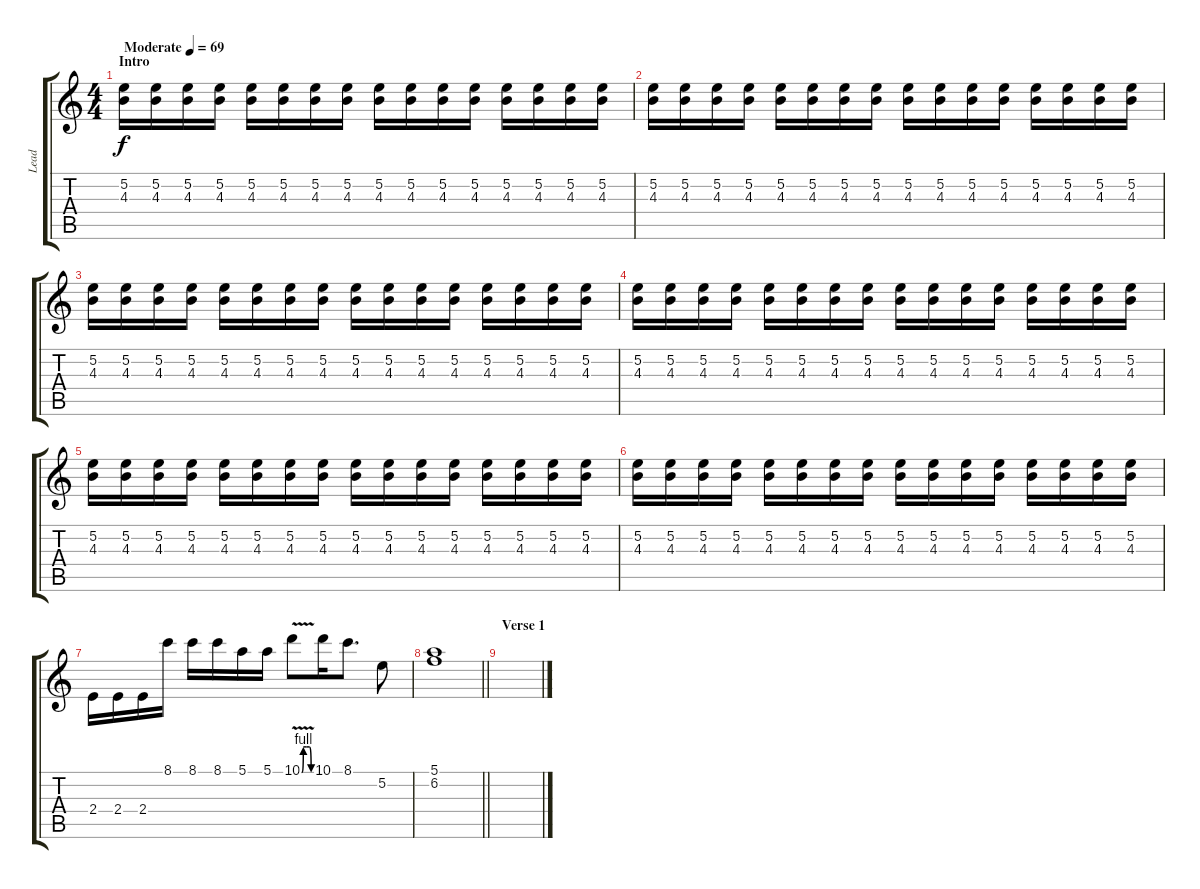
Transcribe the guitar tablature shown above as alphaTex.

\track ("Lead" "Lead") {instrument electricguitarclean}
\staff {score tabs}
\tuning (E4 B3 G3 D3 A2 E2) {hide}
\ts (4 4)
\section ("" "Intro")
\tempo (69 "Moderate")
\clef g2
\ks c
(5.2 4.3).16{dy f instrument electricguitarclean} (5.2 4.3).16 (5.2 4.3).16 (5.2 4.3).16 (5.2 4.3).16 (5.2 4.3).16 (5.2 4.3).16 (5.2 4.3).16 (5.2 4.3).16 (5.2 4.3).16 (5.2 4.3).16 (5.2 4.3).16 (5.2 4.3).16 (5.2 4.3).16 (5.2 4.3).16 (5.2 4.3).16 |
(5.2 4.3).16 (5.2 4.3).16 (5.2 4.3).16 (5.2 4.3).16 (5.2 4.3).16 (5.2 4.3).16 (5.2 4.3).16 (5.2 4.3).16 (5.2 4.3).16 (5.2 4.3).16 (5.2 4.3).16 (5.2 4.3).16 (5.2 4.3).16 (5.2 4.3).16 (5.2 4.3).16 (5.2 4.3).16 |
(5.2 4.3).16 (5.2 4.3).16 (5.2 4.3).16 (5.2 4.3).16 (5.2 4.3).16 (5.2 4.3).16 (5.2 4.3).16 (5.2 4.3).16 (5.2 4.3).16 (5.2 4.3).16 (5.2 4.3).16 (5.2 4.3).16 (5.2 4.3).16 (5.2 4.3).16 (5.2 4.3).16 (5.2 4.3).16 |
(5.2 4.3).16 (5.2 4.3).16 (5.2 4.3).16 (5.2 4.3).16 (5.2 4.3).16 (5.2 4.3).16 (5.2 4.3).16 (5.2 4.3).16 (5.2 4.3).16 (5.2 4.3).16 (5.2 4.3).16 (5.2 4.3).16 (5.2 4.3).16 (5.2 4.3).16 (5.2 4.3).16 (5.2 4.3).16 |
(5.2 4.3).16 (5.2 4.3).16 (5.2 4.3).16 (5.2 4.3).16 (5.2 4.3).16 (5.2 4.3).16 (5.2 4.3).16 (5.2 4.3).16 (5.2 4.3).16 (5.2 4.3).16 (5.2 4.3).16 (5.2 4.3).16 (5.2 4.3).16 (5.2 4.3).16 (5.2 4.3).16 (5.2 4.3).16 |
(5.2 4.3).16 (5.2 4.3).16 (5.2 4.3).16 (5.2 4.3).16 (5.2 4.3).16 (5.2 4.3).16 (5.2 4.3).16 (5.2 4.3).16 (5.2 4.3).16 (5.2 4.3).16 (5.2 4.3).16 (5.2 4.3).16 (5.2 4.3).16 (5.2 4.3).16 (5.2 4.3).16 (5.2 4.3).16 |
2.4.16 2.4.16 2.4.16 8.1.16 8.1.16 8.1.16 5.1.16 5.1.16 10.1{be (custom 0 0 10 4 30 4 48 4 60 0) v}.8 10.1.16 8.1.8{d} 5.2.8 |
\barLineRight lightlight
(5.1 6.2).1 |
\section ("" "Verse 1")
